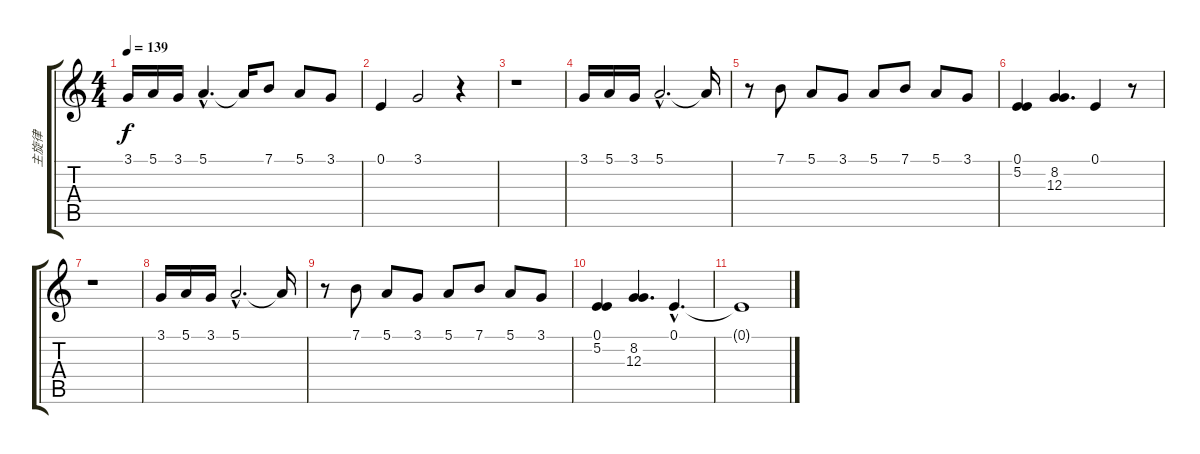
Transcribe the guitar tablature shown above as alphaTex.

\track ("主旋律" "主旋律") {instrument brightacousticpiano}
\staff {score tabs}
\tuning (E4 B3 G3 D3 A2 E2) {hide}
\ts (4 4)
\tempo 139
\clef g2
\ks c
3.1.16{dy f} 5.1.16 3.1.16 5.1{hac}.4{d} 5.1{t}.16 7.1.8 5.1.8 3.1.8 |
0.1.4 3.1.2 r.4 |
r.1 |
3.1.16 5.1.16 3.1.16 5.1{hac}.2{d} 5.1{t}.16 |
r.8 7.1.8 5.1.8 3.1.8 5.1.8 7.1.8 5.1.8 3.1.8 |
(0.1 5.2).4 (8.2 12.3).4{d} 0.1.4 r.8 |
r.1 |
3.1.16 5.1.16 3.1.16 5.1{hac}.2{d} 5.1{t}.16 |
r.8 7.1.8 5.1.8 3.1.8 5.1.8 7.1.8 5.1.8 3.1.8 |
(0.1 5.2).4 (8.2 12.3).4{d} 0.1{hac}.4{d} |
0.1{t}.1
